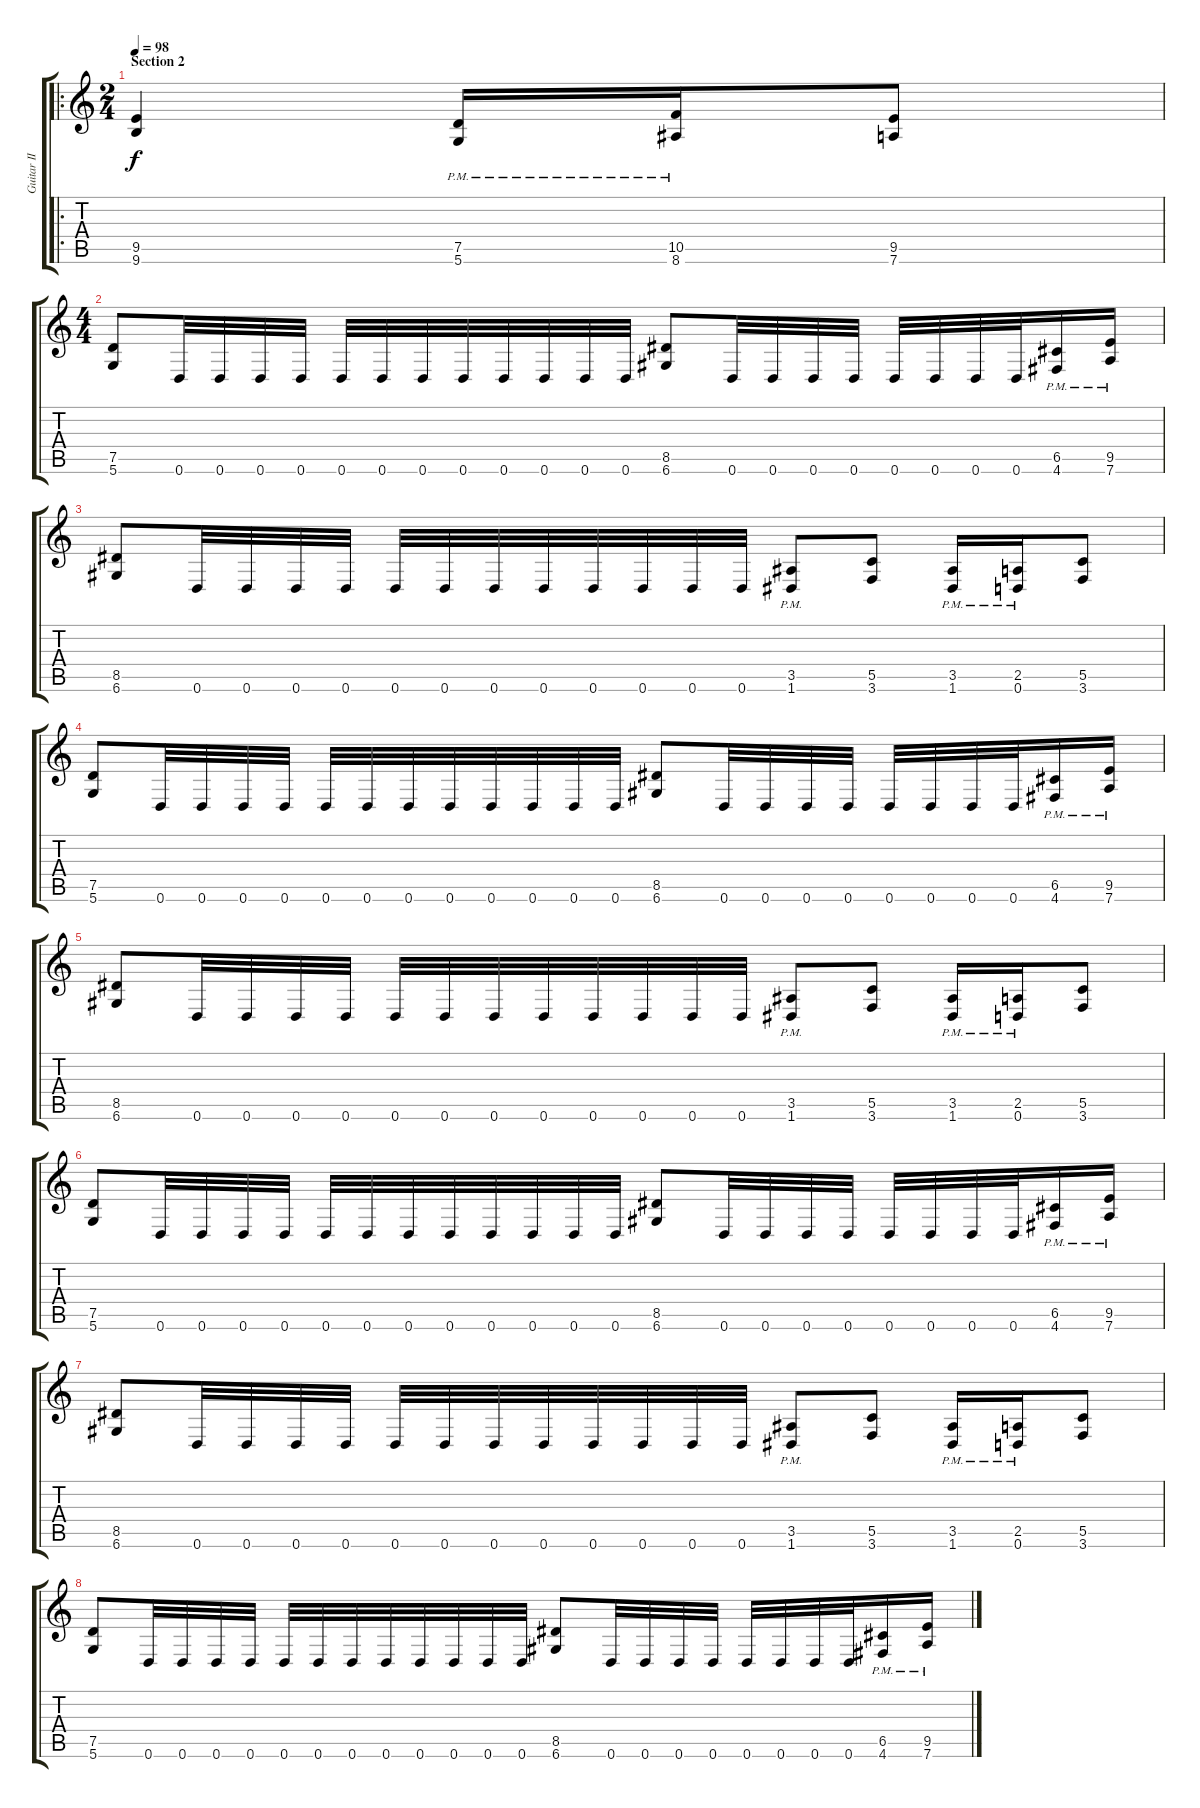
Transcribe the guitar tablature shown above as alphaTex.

\track ("Guitar II" "Guitar II") {instrument overdrivenguitar}
\staff {score tabs}
\tuning (D4 A3 F3 C3 G2 D2) {hide}
\ro
\ts (2 4)
\section ("" "Section 2")
\tempo 98
\clef g2
\ks c
(9.5 9.6).4{dy f} (7.5{pm} 5.6{pm}).16 (10.5{pm} 8.6{pm}).16 (9.5 7.6).8 |
\ts (4 4)
(7.5 5.6).8 0.6.32 0.6.32 0.6.32 0.6.32 0.6.32 0.6.32 0.6.32 0.6.32 0.6.32 0.6.32 0.6.32 0.6.32 (8.5 6.6).8 0.6.32 0.6.32 0.6.32 0.6.32 0.6.32 0.6.32 0.6.32 0.6.32 (6.5{pm} 4.6{pm}).16 (9.5{pm} 7.6{pm}).16 |
(8.5 6.6).8 0.6.32 0.6.32 0.6.32 0.6.32 0.6.32 0.6.32 0.6.32 0.6.32 0.6.32 0.6.32 0.6.32 0.6.32 (3.5{pm} 1.6{pm}).8 (5.5 3.6).8 (3.5{pm} 1.6{pm}).16 (2.5{pm} 0.6{pm}).16 (5.5 3.6).8 |
(7.5 5.6).8 0.6.32 0.6.32 0.6.32 0.6.32 0.6.32 0.6.32 0.6.32 0.6.32 0.6.32 0.6.32 0.6.32 0.6.32 (8.5 6.6).8 0.6.32 0.6.32 0.6.32 0.6.32 0.6.32 0.6.32 0.6.32 0.6.32 (6.5{pm} 4.6{pm}).16 (9.5{pm} 7.6{pm}).16 |
(8.5 6.6).8 0.6.32 0.6.32 0.6.32 0.6.32 0.6.32 0.6.32 0.6.32 0.6.32 0.6.32 0.6.32 0.6.32 0.6.32 (3.5{pm} 1.6{pm}).8 (5.5 3.6).8 (3.5{pm} 1.6{pm}).16 (2.5{pm} 0.6{pm}).16 (5.5 3.6).8 |
(7.5 5.6).8 0.6.32 0.6.32 0.6.32 0.6.32 0.6.32 0.6.32 0.6.32 0.6.32 0.6.32 0.6.32 0.6.32 0.6.32 (8.5 6.6).8 0.6.32 0.6.32 0.6.32 0.6.32 0.6.32 0.6.32 0.6.32 0.6.32 (6.5{pm} 4.6{pm}).16 (9.5{pm} 7.6{pm}).16 |
(8.5 6.6).8 0.6.32 0.6.32 0.6.32 0.6.32 0.6.32 0.6.32 0.6.32 0.6.32 0.6.32 0.6.32 0.6.32 0.6.32 (3.5{pm} 1.6{pm}).8 (5.5 3.6).8 (3.5{pm} 1.6{pm}).16 (2.5{pm} 0.6{pm}).16 (5.5 3.6).8 |
(7.5 5.6).8 0.6.32 0.6.32 0.6.32 0.6.32 0.6.32 0.6.32 0.6.32 0.6.32 0.6.32 0.6.32 0.6.32 0.6.32 (8.5 6.6).8 0.6.32 0.6.32 0.6.32 0.6.32 0.6.32 0.6.32 0.6.32 0.6.32 (6.5{pm} 4.6{pm}).16 (9.5{pm} 7.6{pm}).16
